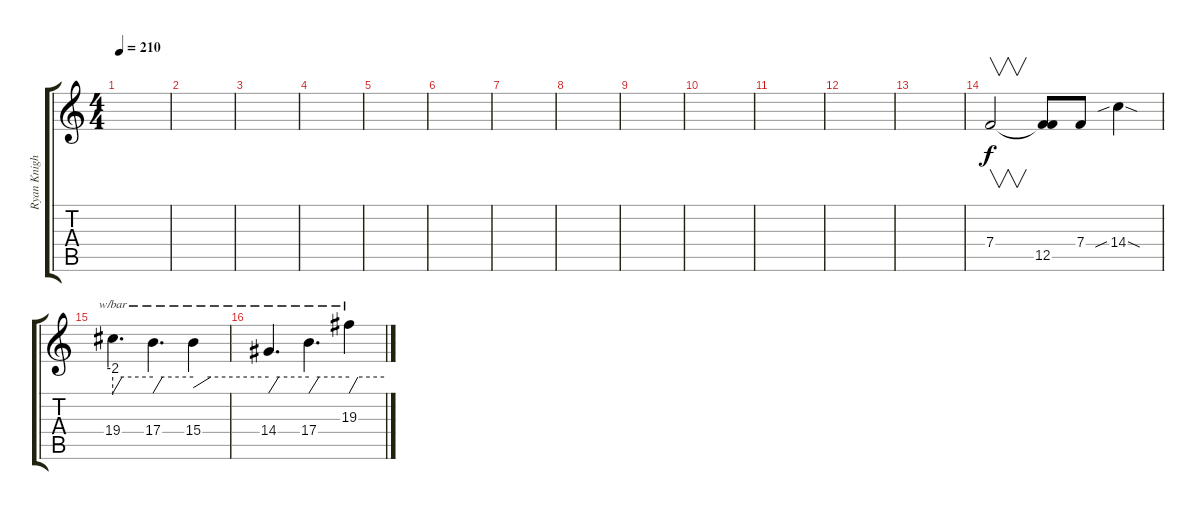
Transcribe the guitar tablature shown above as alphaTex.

\track ("Ryan Knight Solo" "Ryan Knigh") {instrument overdrivenguitar}
\staff {score tabs}
\tuning (C4 G3 Eb3 Bb2 F2 C2) {hide}
\ts (4 4)
\tempo 210
\clef g2
\ks c
|
|
|
|
|
|
|
|
|
|
|
|
|
7.4.2{v} (7.4{t} 12.5).8 7.4.8 14.4{sib sod}.4 |
19.4.4{d tbe (custom default 0 -8 14 0 60 0)} 17.4.4{d tbe (custom default 0 -8 14 0 60 0)} 15.4.4{tbe (custom default 0 -4 14 0 60 0)} |
14.4.4{d tbe (custom default 0 -8 15 0 60 0)} 17.4.4{d tbe (custom default 0 -8 15 0 60 0)} 19.3.4{tbe (custom default 0 -8 15 0 60 0)}
